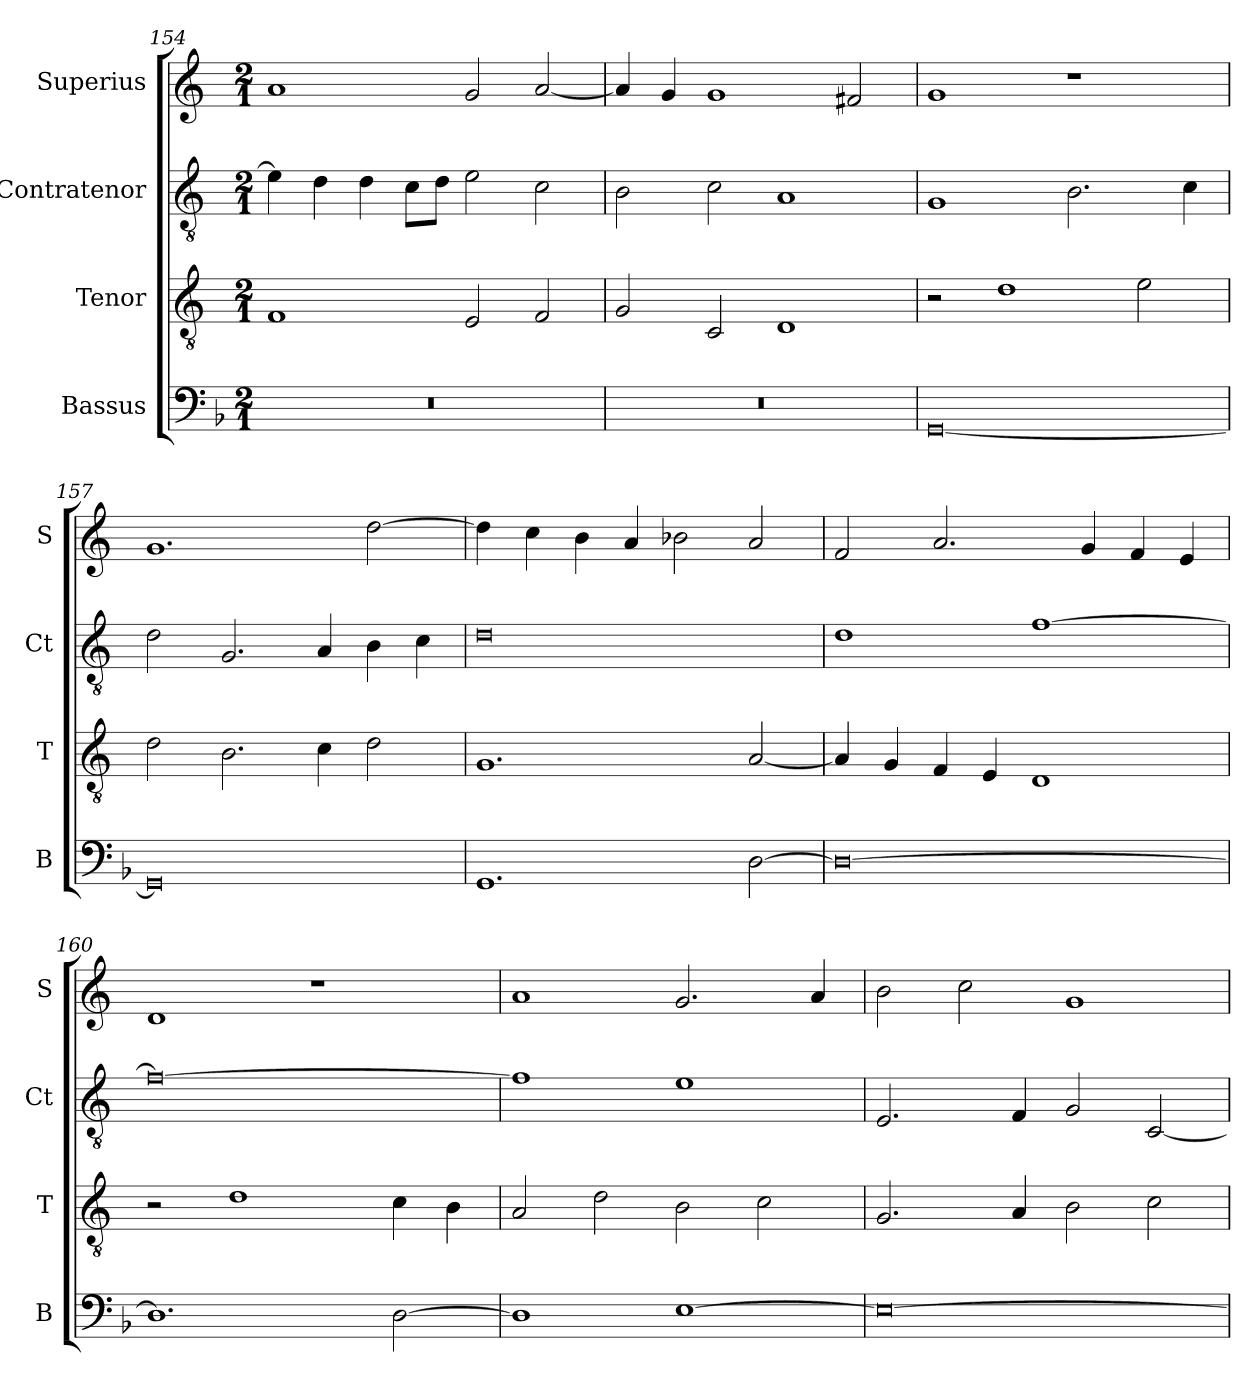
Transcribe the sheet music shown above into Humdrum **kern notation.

**kern	**kern	**kern	**kern
*part4	*part3	*part2	*part1
*staff4	*staff3	*staff2	*staff1
*I"Bassus	*I"Tenor	*I"Contratenor	*I"Superius
*I'B	*I'T	*I'Ct	*I'S
*clefF4	*clefGv2	*clefGv2	*clefG2
*k[b-]	*k[]	*k[]	*k[]
*M2/1	*M2/1	*M2/1	*M2/1
=154	=154	=154	=154
0r	1F	4e]	1a
.	.	4d	.
.	.	4d	.
.	.	8cL	.
.	.	8dJ	.
.	2E	2e	2g
.	2F	2c	[2a
=155	=155	=155	=155
0r	2G	2B	4a]
.	.	.	4g
.	2C	2c	1g
.	1D	1A	.
.	.	.	2f#X
=156	=156	=156	=156
[0GG	2r	1G	1g
.	1d	.	.
.	.	2.B	1r
.	2e	.	.
.	.	4c	.
=157	=157	=157	=157
0GG]	2d	2d	1.g
.	2.B	2.G	.
.	4c	4A	.
.	2d	4B	[2dd
.	.	4c	.
=158	=158	=158	=158
1.GG	1.G	0d	4dd]
.	.	.	4cc
.	.	.	4b
.	.	.	4a
.	.	.	2b-X
[2D	[2A	.	2a
=159	=159	=159	=159
0D_	4A]	1d	2f
.	4G	.	.
.	4F	.	2.a
.	4E	.	.
.	1D	[1f	.
.	.	.	4g
.	.	.	4f
.	.	.	4e
=160	=160	=160	=160
1.D]	2r	0f_	1d
.	1d	.	.
.	.	.	1r
[2D	4c	.	.
.	4B	.	.
=161	=161	=161	=161
1D]	2A	1f]	1a
.	2d	.	.
[1E	2B	1e	2.g
.	2c	.	.
.	.	.	4a
=162	=162	=162	=162
0E_	2.G	2.E	2b
.	.	.	2cc
.	4A	4F	.
.	2B	2G	1g
.	2c	[2C	.
=	=	=	=
*-	*-	*-	*-
